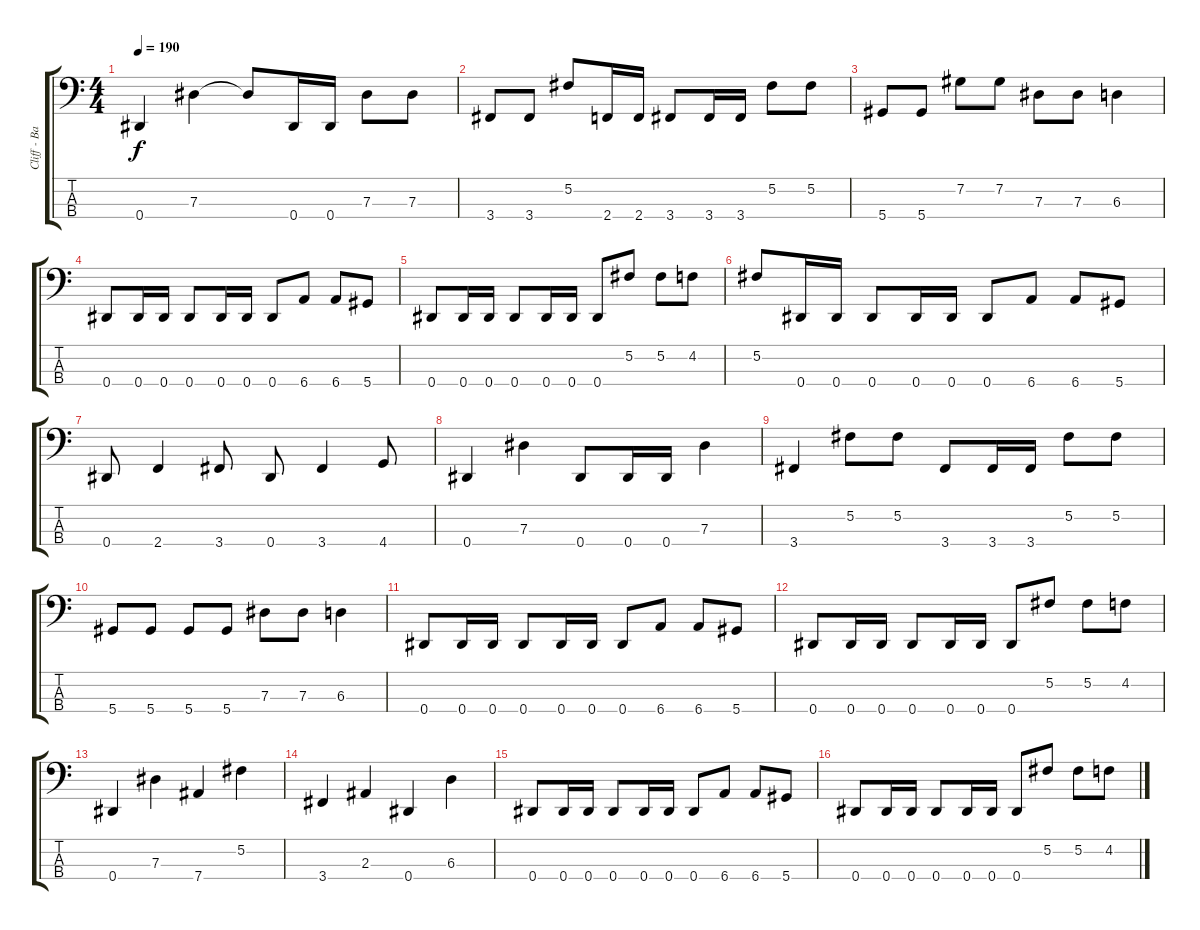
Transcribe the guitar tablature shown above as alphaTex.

\track ("Cliff - Bass" "Cliff - Ba") {instrument electricbassfinger}
\staff {score tabs}
\tuning (Gb2 Db2 Ab1 Eb1) {hide}
\ts (4 4)
\tempo 190
\clef f4
\ks c
0.4.4{dy f} 7.3.4 7.3{t}.8 0.4.16 0.4.16 7.3.8 7.3.8 |
3.4.8 3.4.8 5.2.8 2.4.16 2.4.16 3.4.8 3.4.16 3.4.16 5.2.8 5.2.8 |
5.4.8 5.4.8 7.2.8 7.2.8 7.3.8 7.3.8 6.3.4 |
0.4.8 0.4.16 0.4.16 0.4.8 0.4.16 0.4.16 0.4.8 6.4.8 6.4.8 5.4.8 |
0.4.8 0.4.16 0.4.16 0.4.8 0.4.16 0.4.16 0.4.8 5.2.8 5.2.8 4.2.8 |
5.2.8 0.4.16 0.4.16 0.4.8 0.4.16 0.4.16 0.4.8 6.4.8 6.4.8 5.4.8 |
0.4.8 2.4.4 3.4.8 0.4.8 3.4.4 4.4.8 |
0.4.4 7.3.4 0.4.8 0.4.16 0.4.16 7.3.4 |
3.4.4 5.2.8 5.2.8 3.4.8 3.4.16 3.4.16 5.2.8 5.2.8 |
5.4.8 5.4.8 5.4.8 5.4.8 7.3.8 7.3.8 6.3.4 |
0.4.8 0.4.16 0.4.16 0.4.8 0.4.16 0.4.16 0.4.8 6.4.8 6.4.8 5.4.8 |
0.4.8 0.4.16 0.4.16 0.4.8 0.4.16 0.4.16 0.4.8 5.2.8 5.2.8 4.2.8 |
0.4.4 7.3.4 7.4.4 5.2.4 |
3.4.4 2.3.4 0.4.4 6.3.4 |
0.4.8 0.4.16 0.4.16 0.4.8 0.4.16 0.4.16 0.4.8 6.4.8 6.4.8 5.4.8 |
0.4.8 0.4.16 0.4.16 0.4.8 0.4.16 0.4.16 0.4.8 5.2.8 5.2.8 4.2.8
